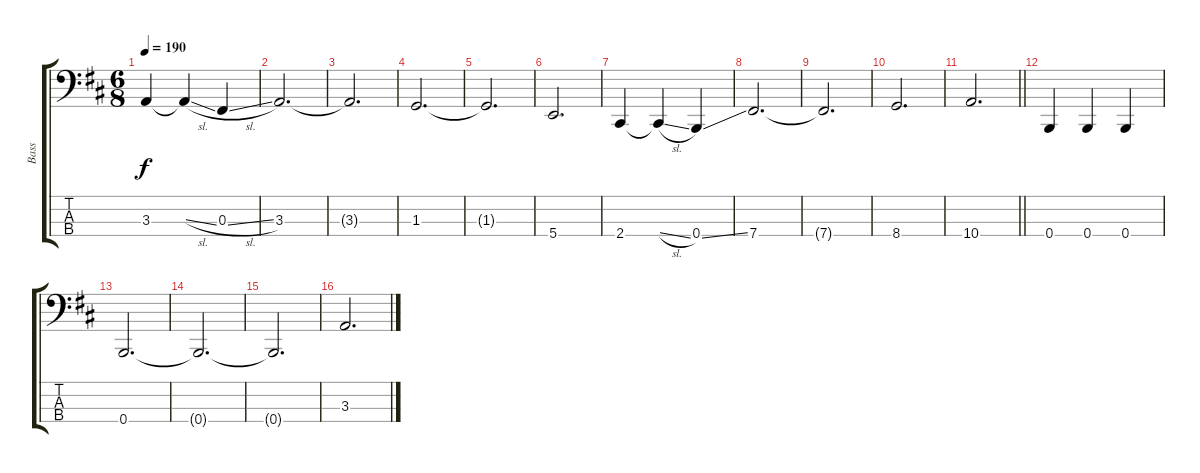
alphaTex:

\track ("Bass" "Bass") {instrument electricbasspick}
\staff {score tabs}
\tuning (E2 B1 Gb1 B0) {hide}
\ts (6 8)
\tempo 190
\clef f4
\ks bminor
3.3{t}.4{dy f} 3.3{sl t}.4 0.3{sl}.4 |
3.3.2{d} |
3.3{t}.2{d} |
1.3.2{d} |
1.3{t}.2{d} |
5.4.2{d} |
2.4.4 2.4{sl t}.4 0.4{ss}.4 |
7.4.2{d} |
7.4{t}.2{d} |
8.4.2{d} |
\barLineRight lightlight
10.4.2{d} |
0.4.4 0.4.4 0.4.4 |
0.4.2{d} |
0.4{t}.2{d} |
0.4{t}.2{d} |
3.3.2{d}
